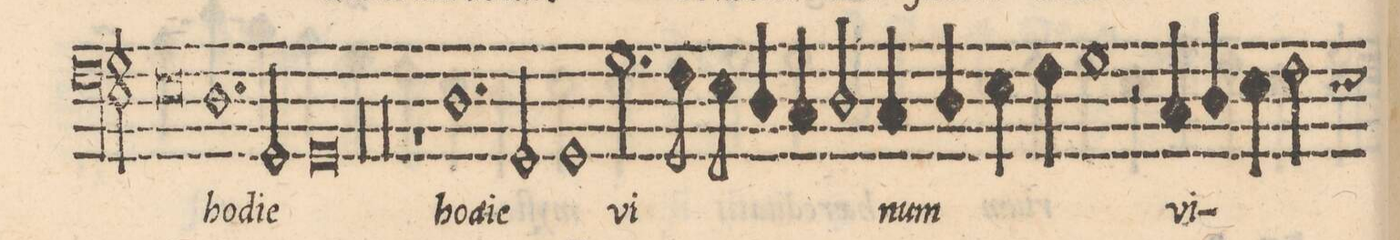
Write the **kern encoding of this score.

**kern	**text
*I"BASSO	*
*clefF4	*
*k[]	*
*met(C|)	*
*M2/1	*
=11-	=11-
0E	.
=12-	=12-
1.D	ho-
2GG/	-di-
=13-	=13-
0GG	-e
=14-	=14-
0r	.
=15-	=15-
0r	.
=16-	=16-
0r	.
=17-	=17-
0r	.
=18-	=18-
1r	.
1.D	ho-
=19-	=19-
2GG/	-di-
1GG	-e
=20-	=20-
2.G\	vi-
8F\	.
8E\	.
4D/	.
4C/	.
2D/	.
=21-	=21-
4C/	-num
4D/	.
4E\	.
4F\	.
1G	.
=22-	=22-
2r	.
4C/	vi-
4D/	.
4E\	.
*custos:E	*
2F\	.
*-	*-
